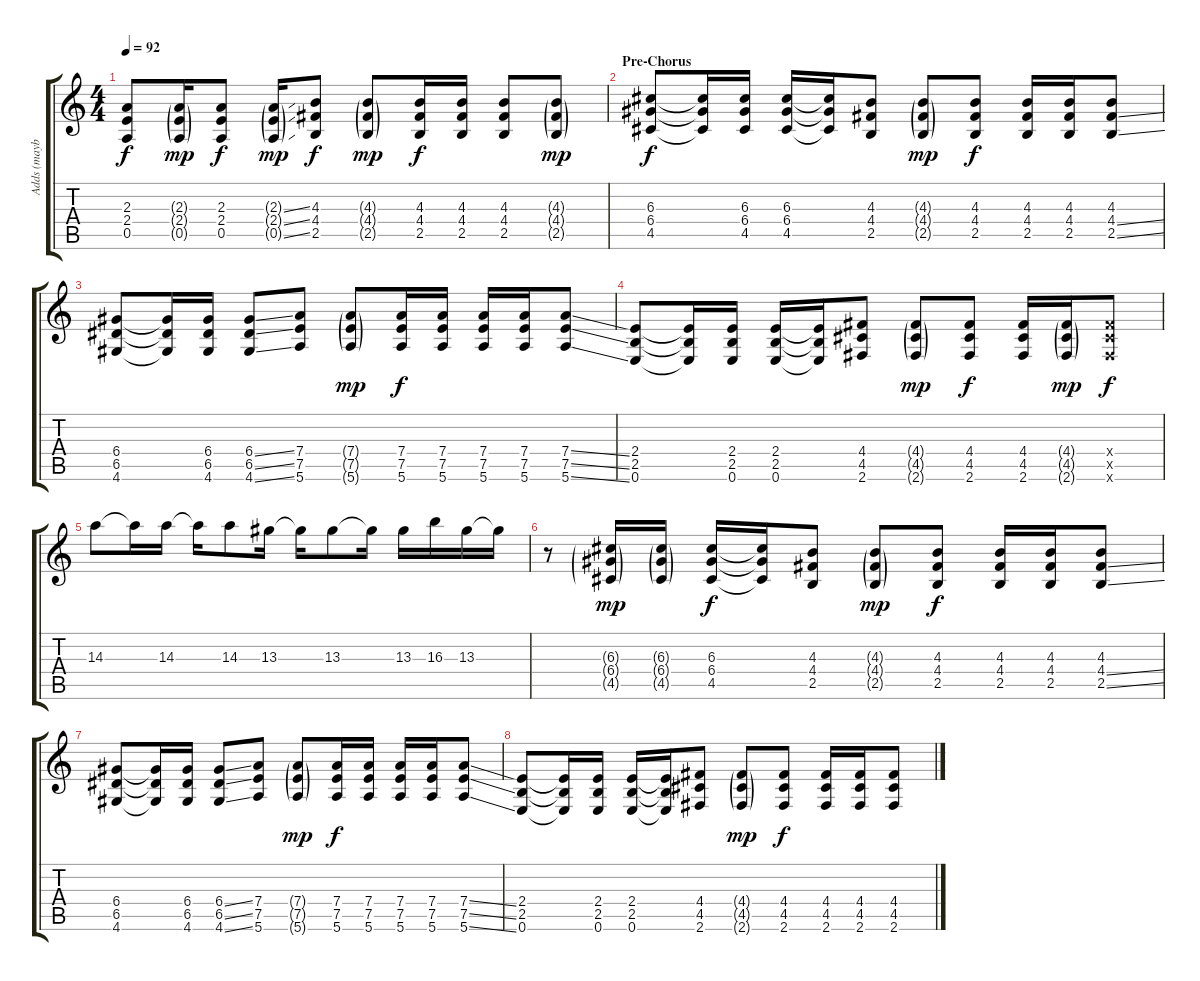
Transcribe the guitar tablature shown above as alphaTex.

\track ("Adds (maybe not perfect)" "Adds (mayb") {instrument electricguitarclean}
\staff {score tabs}
\tuning (E4 B3 G3 D3 A2 E2) {hide}
\ts (4 4)
\tempo 92
\clef g2
\ks c
(2.3 2.4 0.5).8{dy f} (2.3{g} 2.4{g} 0.5{g}).16{dy mp} (2.3 2.4 0.5).8{dy f} (2.3{ss g} 2.4{ss g} 0.5{ss g}).16{dy mp} (4.3 4.4 2.5).8{dy f} (4.3{g} 4.4{g} 2.5{g}).8{dy mp} (4.3 4.4 2.5).16{dy f} (4.3 4.4 2.5).16 (4.3 4.4 2.5).8 (4.3{g} 4.4{g} 2.5{g}).8{dy mp} |
\section ("" "Pre-Chorus")
(6.3 6.4 4.5).8{dy f instrument overdrivenguitar} (6.3{t} 6.4{t} 4.5{t}).16 (6.3 6.4 4.5).16 (6.3 6.4 4.5).16 (6.3{t} 6.4{t} 4.5{t}).16 (4.3 4.4 2.5).8 (4.3{g} 4.4{g} 2.5{g}).8{dy mp} (4.3 4.4 2.5).8{dy f} (4.3 4.4 2.5).16 (4.3 4.4 2.5).16 (4.3 4.4{ss} 2.5{ss}).8 |
(6.4 6.5 4.6).8 (6.4{t} 6.5{t} 4.6{t}).16 (6.4 6.5 4.6).16 (6.4{ss} 6.5{ss} 4.6{ss}).8 (7.4 7.5 5.6).8 (7.4{g} 7.5{g} 5.6{g}).8{dy mp} (7.4 7.5 5.6).16{dy f} (7.4 7.5 5.6).16 (7.4 7.5 5.6).16 (7.4 7.5 5.6).16 (7.4{ss} 7.5{ss} 5.6{ss}).8 |
(2.4 2.5 0.6).8 (2.4{t} 2.5{t} 0.6{t}).16 (2.4 2.5 0.6).16 (2.4 2.5 0.6).16 (2.4{t} 2.5{t} 0.6{t}).16 (4.4 4.5 2.6).8 (4.4{g} 4.5{g} 2.6{g}).8{dy mp} (4.4 4.5 2.6).8{dy f} (4.4 4.5 2.6).16 (4.4{g} 4.5{g} 2.6{g}).16{dy mp} (4.4{x} 4.5{x} 2.6{x}).8{dy f} |
14.3.8 14.3{t}.16 14.3.16 14.3{t}.16 14.3.8 13.3.16 13.3{t}.16 13.3.8 13.3{t}.16 13.3.16 16.3.16 13.3.16 13.3{t}.16 |
r.8 (6.3{g} 6.4{g} 4.5{g}).16{dy mp} (6.3{g} 6.4{g} 4.5{g}).16 (6.3 6.4 4.5).16{dy f} (6.3{t} 6.4{t} 4.5{t}).16 (4.3 4.4 2.5).8 (4.3{g} 4.4{g} 2.5{g}).8{dy mp} (4.3 4.4 2.5).8{dy f} (4.3 4.4 2.5).16 (4.3 4.4 2.5).16 (4.3 4.4{ss} 2.5{ss}).8 |
(6.4 6.5 4.6).8 (6.4{t} 6.5{t} 4.6{t}).16 (6.4 6.5 4.6).16 (6.4{ss} 6.5{ss} 4.6{ss}).8 (7.4 7.5 5.6).8 (7.4{g} 7.5{g} 5.6{g}).8{dy mp} (7.4 7.5 5.6).16{dy f} (7.4 7.5 5.6).16 (7.4 7.5 5.6).16 (7.4 7.5 5.6).16 (7.4{ss} 7.5{ss} 5.6{ss}).8 |
(2.4 2.5 0.6).8 (2.4{t} 2.5{t} 0.6{t}).16 (2.4 2.5 0.6).16 (2.4 2.5 0.6).16 (2.4{t} 2.5{t} 0.6{t}).16 (4.4 4.5 2.6).8 (4.4{g} 4.5{g} 2.6{g}).8{dy mp} (4.4 4.5 2.6).8{dy f} (4.4 4.5 2.6).16 (4.4 4.5 2.6).16 (4.4{ss} 4.5{ss} 2.6).8
